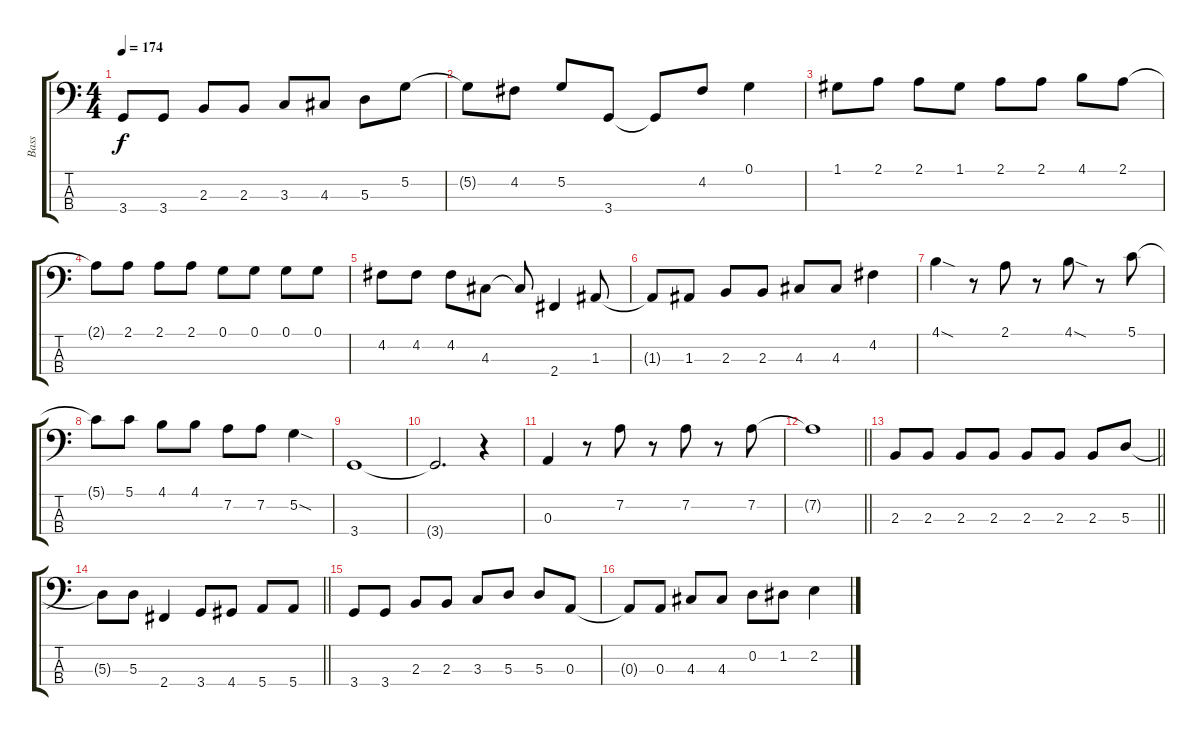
\track ("Bass" "Bass") {instrument electricbassfinger}
\staff {score tabs}
\tuning (G2 D2 A1 E1) {hide}
\ts (4 4)
\tempo 174
\clef f4
\ks c
3.4.8{dy f} 3.4.8 2.3.8 2.3.8 3.3.8 4.3.8 5.3.8 5.2.8 |
5.2{t}.8 4.2.8 5.2.8 3.4.8 3.4{t}.8 4.2.8 0.1.4 |
1.1.8 2.1.8 2.1.8 1.1.8 2.1.8 2.1.8 4.1.8 2.1.8 |
2.1{t}.8 2.1.8 2.1.8 2.1.8 0.1.8 0.1.8 0.1.8 0.1.8 |
4.2.8 4.2.8 4.2.8 4.3.8 4.3{t}.8 2.4.4 1.3.8 |
1.3{t}.8 1.3.8 2.3.8 2.3.8 4.3.8 4.3.8 4.2.4 |
4.1{sod}.4 r.8 2.1.8 r.8 4.1{sod}.8 r.8 5.1.8 |
5.1{t}.8 5.1.8 4.1.8 4.1.8 7.2.8 7.2.8 5.2{sod}.4 |
3.4.1 |
3.4{t}.2{d} r.4 |
0.3.4 r.8 7.2.8 r.8 7.2.8 r.8 7.2.8 |
\barLineRight lightlight
7.2{t}.1 |
\barLineRight lightlight
2.3.8 2.3.8 2.3.8 2.3.8 2.3.8 2.3.8 2.3.8 5.3.8 |
\barLineRight lightlight
5.3{t}.8 5.3.8 2.4.4 3.4.8 4.4.8 5.4.8 5.4.8 |
3.4.8 3.4.8 2.3.8 2.3.8 3.3.8 5.3.8 5.3.8 0.3.8 |
0.3{t}.8 0.3.8 4.3.8 4.3.8 0.2.8 1.2.8 2.2.4
